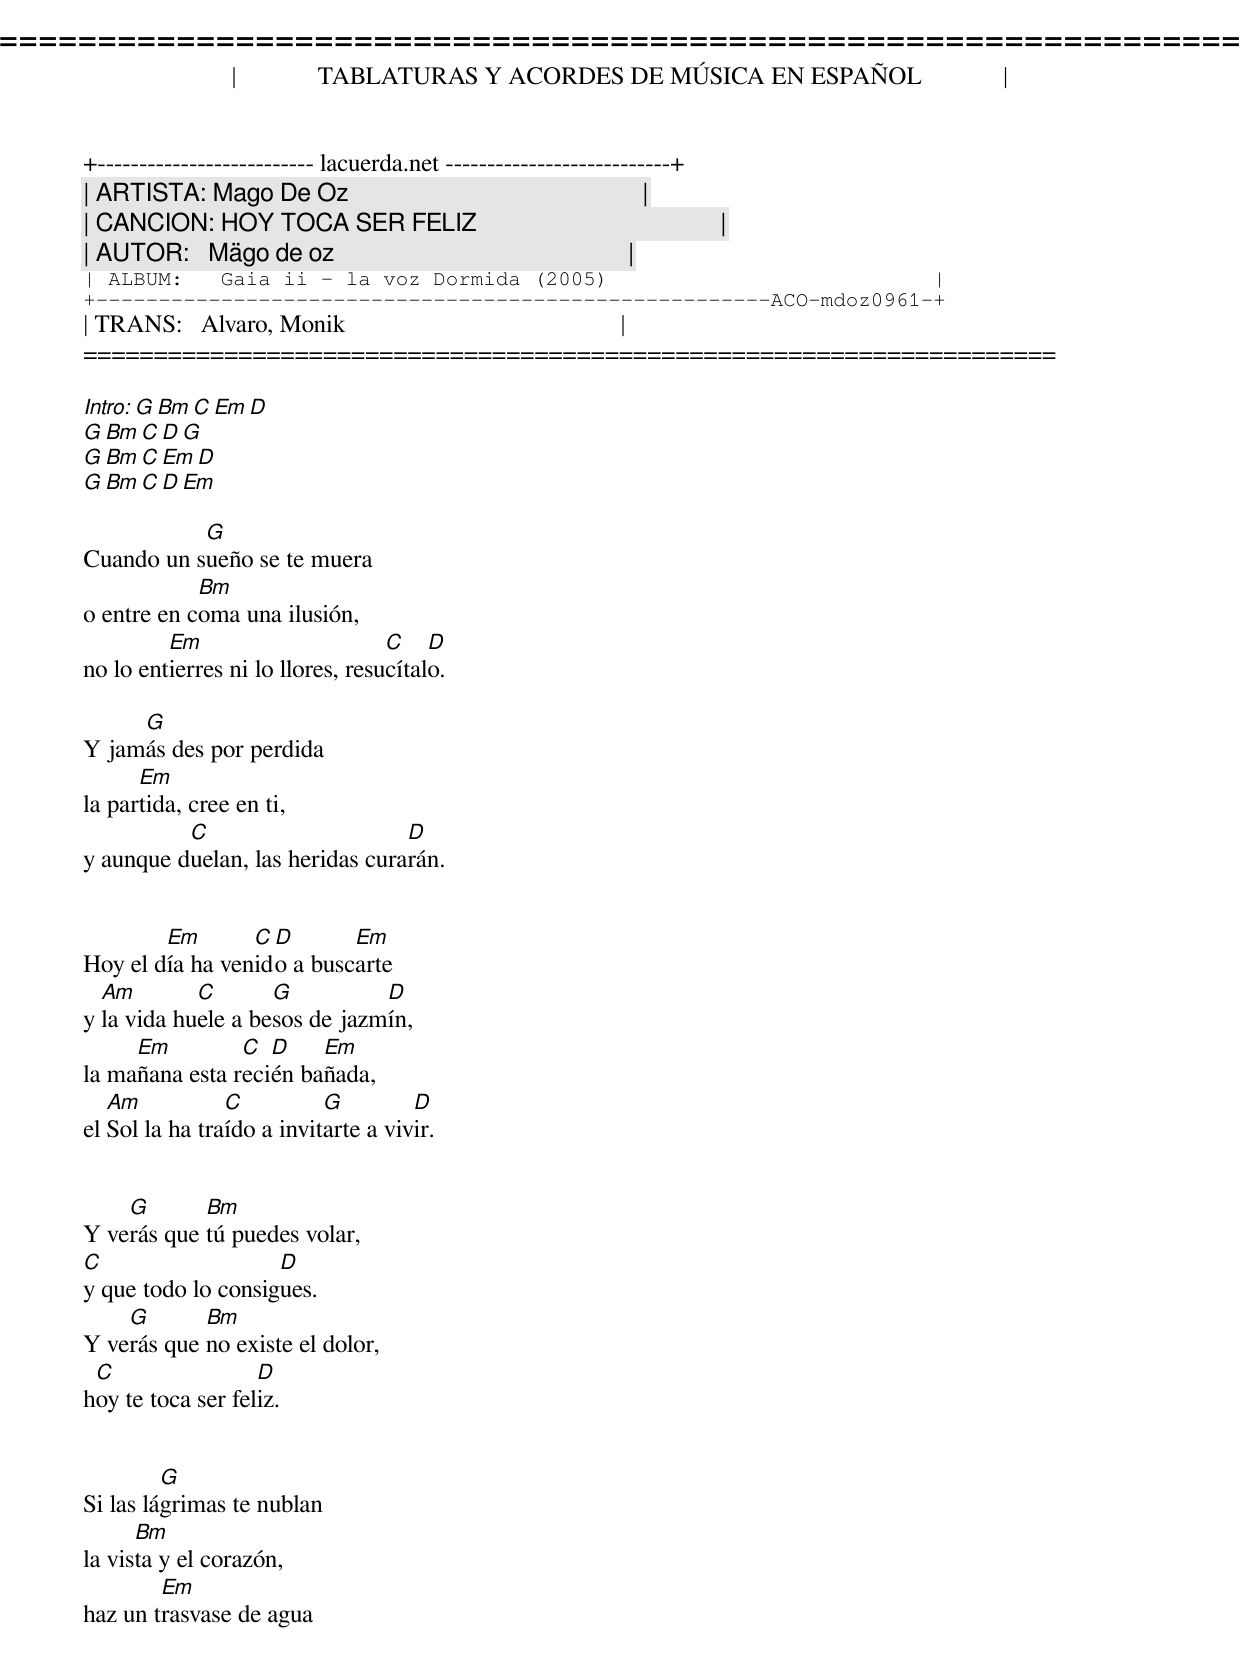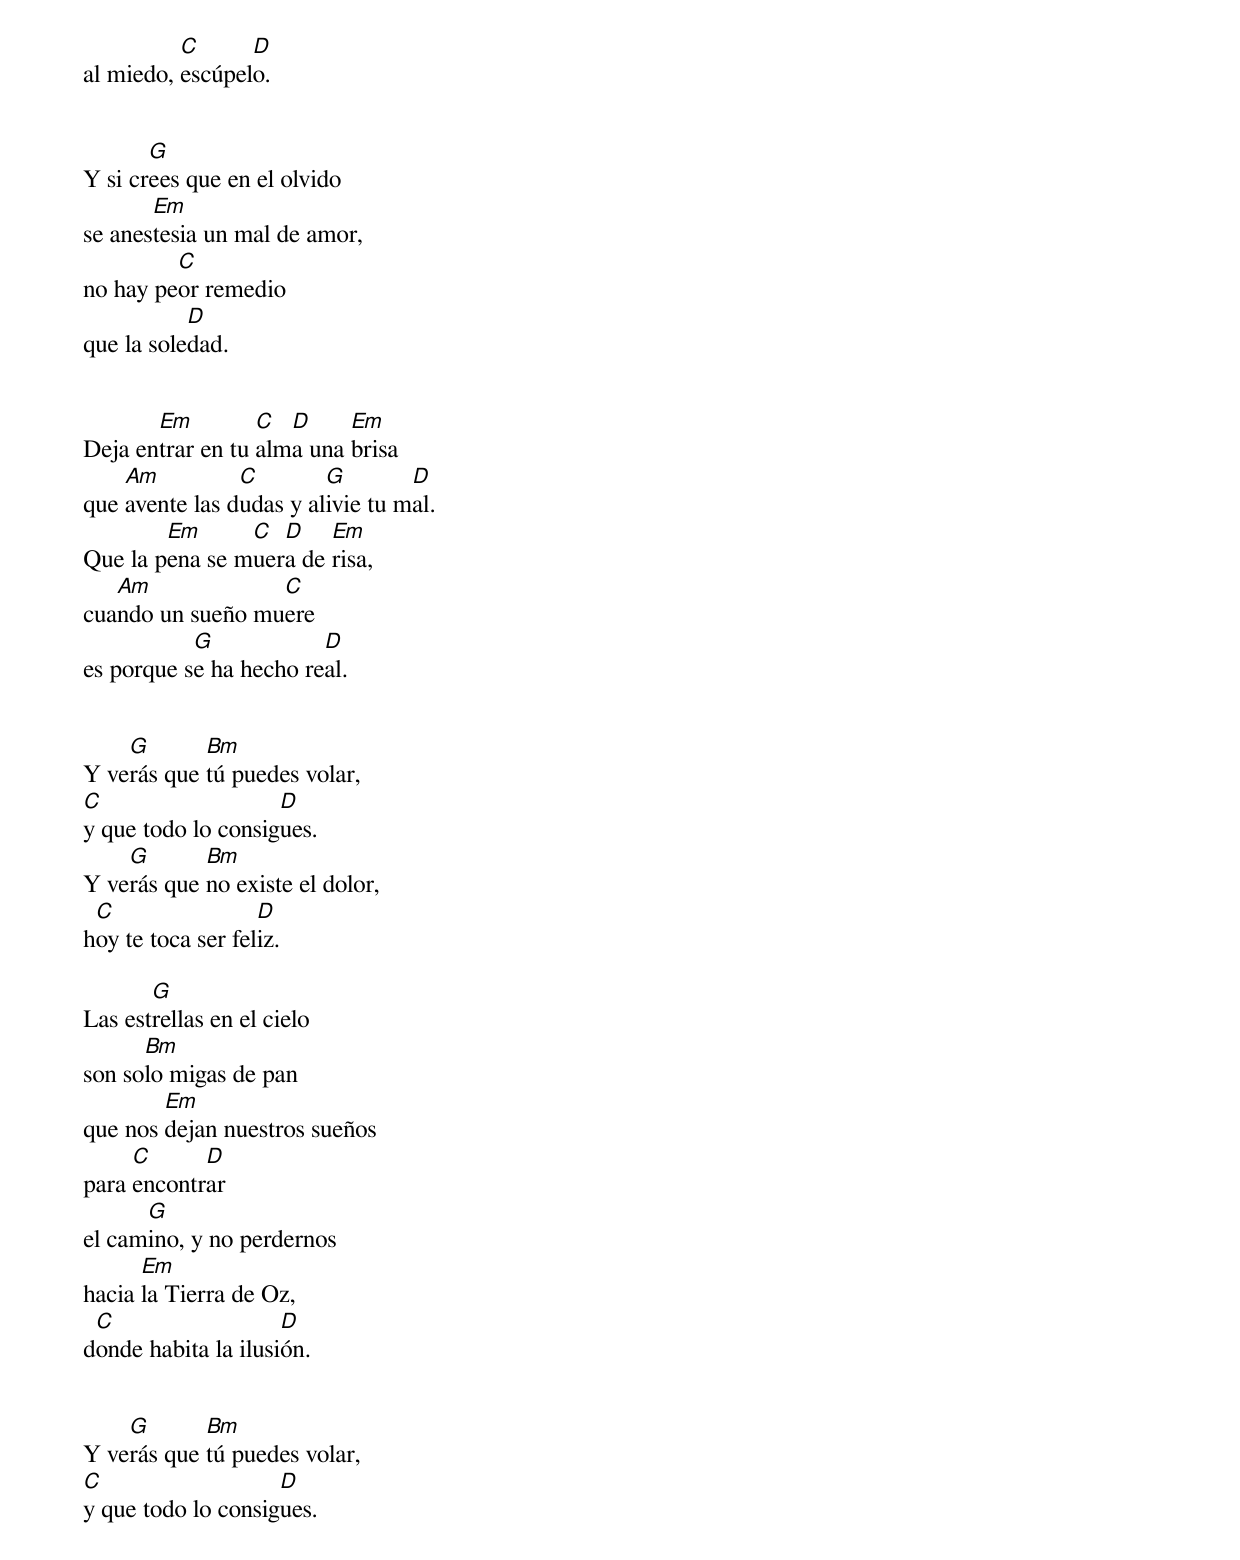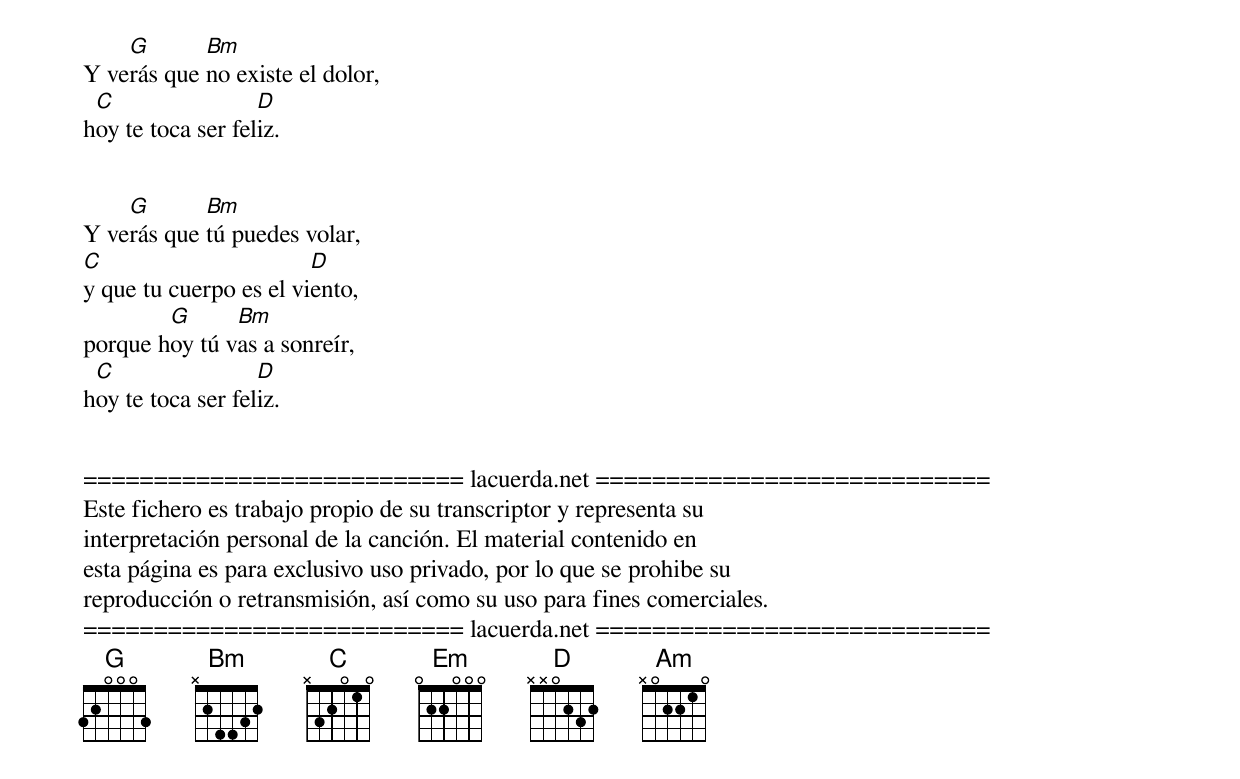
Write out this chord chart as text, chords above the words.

=====================================================================
|             TABLATURAS Y ACORDES DE MÚSICA EN ESPAÑOL             |
+-------------------------- lacuerda.net ---------------------------+
| ARTISTA: Mago De Oz                                               |
| CANCION: HOY TOCA SER FELIZ                                       |
| AUTOR:   Mägo de oz                                               |
| ALBUM:   Gaia ii - la voz Dormida (2005)                          |
+------------------------------------------------------ACO-mdoz0961-+
| TRANS:   Alvaro, Monik                                            |
=====================================================================

Intro: G Bm C Em D
       G Bm C D  G
       G Bm C Em D
       G Bm C D  Em

           G
Cuando un sueño se te muera
            Bm
o entre en coma una ilusión,
         Em                       C    D
no lo entierres ni lo llores, resucítalo.

     G
Y jamás des por perdida
      Em
la partida, cree en ti,
          C                      D
y aunque duelan, las heridas curarán.


        Em       C D       Em
Hoy el día ha venido a buscarte
  Am        C       G          D
y la vida huele a besos de jazmín,
     Em         C  D    Em
la mañana esta recién bañada,
   Am           C          G         D
el Sol la ha traído a invitarte a vivir.


    G       Bm
Y verás que tú puedes volar,
C                   D
y que todo lo consigues.
    G       Bm
Y verás que no existe el dolor,
 C                 D
hoy te toca ser feliz.


         G
Si las lágrimas te nublan
      Bm
la vista y el corazón,
        Em
haz un trasvase de agua
          C      D
al miedo, escúpelo.


       G
Y si crees que en el olvido
       Em
se anestesia un mal de amor,
         C
no hay peor remedio
           D
que la soledad.


       Em         C  D     Em
Deja entrar en tu alma una brisa
    Am          C        G        D
que avente las dudas y alivie tu mal.
        Em      C  D    Em
Que la pena se muera de risa,
   Am             C
cuando un sueño muere
           G            D
es porque se ha hecho real.


    G       Bm
Y verás que tú puedes volar,
C                   D
y que todo lo consigues.
    G       Bm
Y verás que no existe el dolor,
 C                 D
hoy te toca ser feliz.

       G
Las estrellas en el cielo
      Bm
son solo migas de pan
        Em
que nos dejan nuestros sueños
     C      D
para encontrar
      G
el camino, y no perdernos
      Em
hacia la Tierra de Oz,
 C                   D
donde habita la ilusión.


    G       Bm
Y verás que tú puedes volar,
C                   D
y que todo lo consigues.
    G       Bm
Y verás que no existe el dolor,
 C                 D
hoy te toca ser feliz.


    G       Bm
Y verás que tú puedes volar,
C                       D
y que tu cuerpo es el viento,
        G      Bm
porque hoy tú vas a sonreír,
 C                 D
hoy te toca ser feliz.


=========================== lacuerda.net ============================
Este fichero es trabajo propio de su transcriptor y representa su
interpretación personal de la canción. El material contenido en
esta página es para exclusivo uso privado, por lo que se prohibe su
reproducción o retransmisión, así como su uso para fines comerciales.
=========================== lacuerda.net ============================
